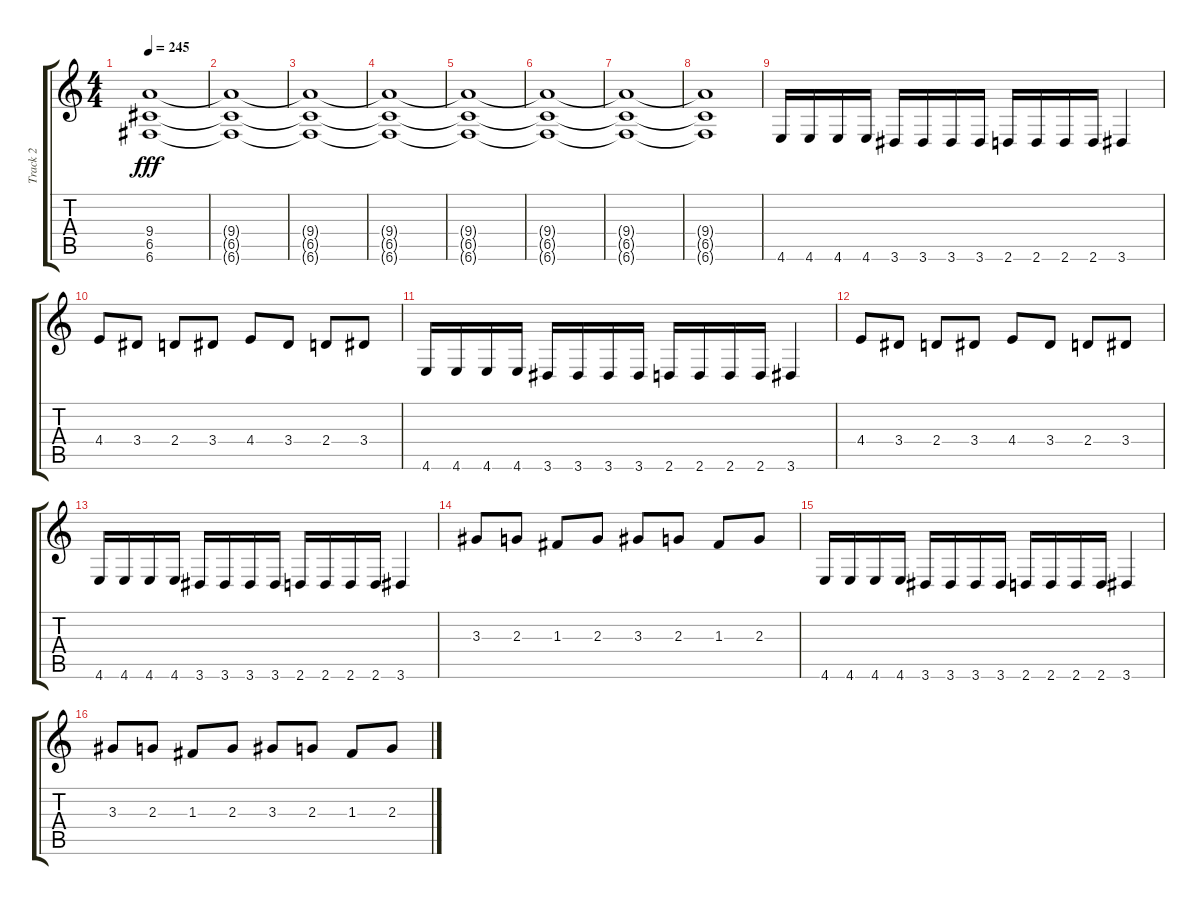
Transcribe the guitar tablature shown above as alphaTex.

\track ("Track 2" "Track 2") {instrument distortionguitar}
\staff {score tabs}
\tuning (D4 A3 F3 C3 G2 C2) {hide}
\ts (4 4)
\tempo 245
\clef g2
\ks c
(9.4 6.5 6.6).1{dy fff} |
(9.4{t} 6.5{t} 6.6{t}).1 |
(9.4{t} 6.5{t} 6.6{t}).1 |
(9.4{t} 6.5{t} 6.6{t}).1 |
(9.4{t} 6.5{t} 6.6{t}).1 |
(9.4{t} 6.5{t} 6.6{t}).1 |
(9.4{t} 6.5{t} 6.6{t}).1 |
(9.4{t} 6.5{t} 6.6{t}).1 |
4.6.16 4.6.16 4.6.16 4.6.16 3.6.16 3.6.16 3.6.16 3.6.16 2.6.16 2.6.16 2.6.16 2.6.16 3.6.4 |
4.4.8 3.4.8 2.4.8 3.4.8 4.4.8 3.4.8 2.4.8 3.4.8 |
4.6.16 4.6.16 4.6.16 4.6.16 3.6.16 3.6.16 3.6.16 3.6.16 2.6.16 2.6.16 2.6.16 2.6.16 3.6.4 |
4.4.8 3.4.8 2.4.8 3.4.8 4.4.8 3.4.8 2.4.8 3.4.8 |
4.6.16 4.6.16 4.6.16 4.6.16 3.6.16 3.6.16 3.6.16 3.6.16 2.6.16 2.6.16 2.6.16 2.6.16 3.6.4 |
3.3.8 2.3.8 1.3.8 2.3.8 3.3.8 2.3.8 1.3.8 2.3.8 |
4.6.16 4.6.16 4.6.16 4.6.16 3.6.16 3.6.16 3.6.16 3.6.16 2.6.16 2.6.16 2.6.16 2.6.16 3.6.4 |
3.3.8 2.3.8 1.3.8 2.3.8 3.3.8 2.3.8 1.3.8 2.3.8
